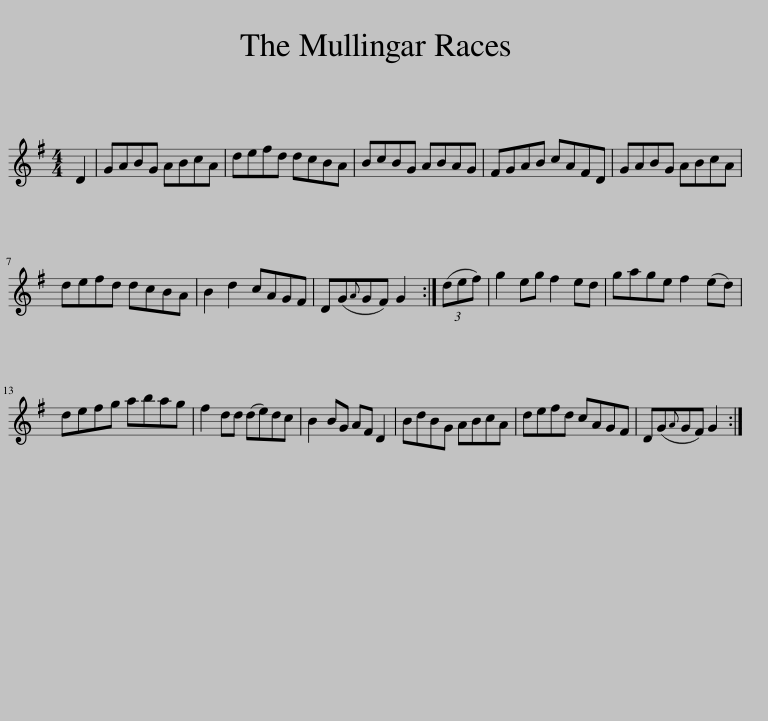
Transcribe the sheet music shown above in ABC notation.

X:1
L:1/8
M:4/4
I:linebreak $
K:G
V:1 treble
V:1
 D2 | GABG ABcA | defd dcBA | BcBG ABAG | FGAB cAFD | %5
 GABG ABcA |$ defd dcBA | B2 d2 cAGF | D(G{A}GF) G2 :| (3(def) | %10
 g2 eg f2 ed | gage f2 (ed) |$ defg abag | f2 dd (de)dc | B2 BG AF D2 | %15
 BdBG ABcA | defd cAGF | D(G{A}GF) G2 :| %18
